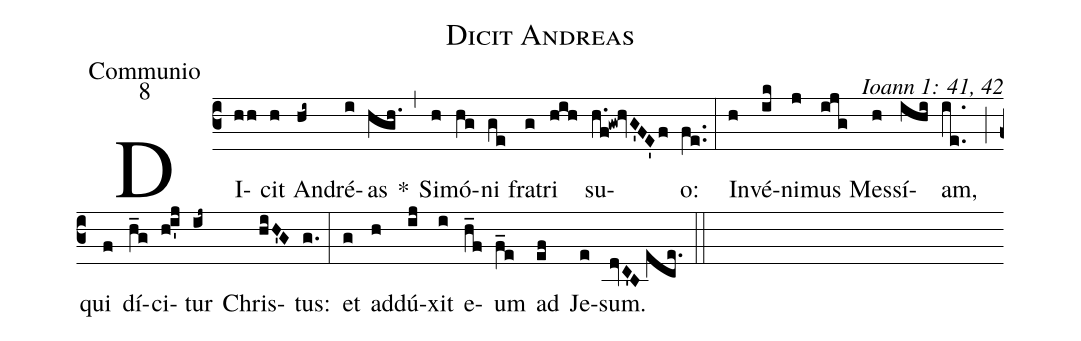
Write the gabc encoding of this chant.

name: Dicit Andreas;
office-part: Communio;
mode: 8;
commentary: Ioann 1: 41, 42;
%%
(c3) DI(hh)cit(h) An(hi~)dré(i)as(hgh.) *(,) Si(h)mó(hg)ni(ge) fra(g)tri(hih) su(h.f!gw!hvG'FE'f)o:(fe..) (:)
In(h)vé(ik)ni(j)mus(ijg) Mes(h)sí(ihi)am,(ie..) (;) qui(f) dí(h_g)ci(h!i'j)tur(ij~) Chris(hiH'G)tus:(g.) (:)
et(g) ad(h)dú(ij)xit(i) e(h_f)um(f_e) ad(ef) Je(e)sum.(dvC'B//ece.) (::)
